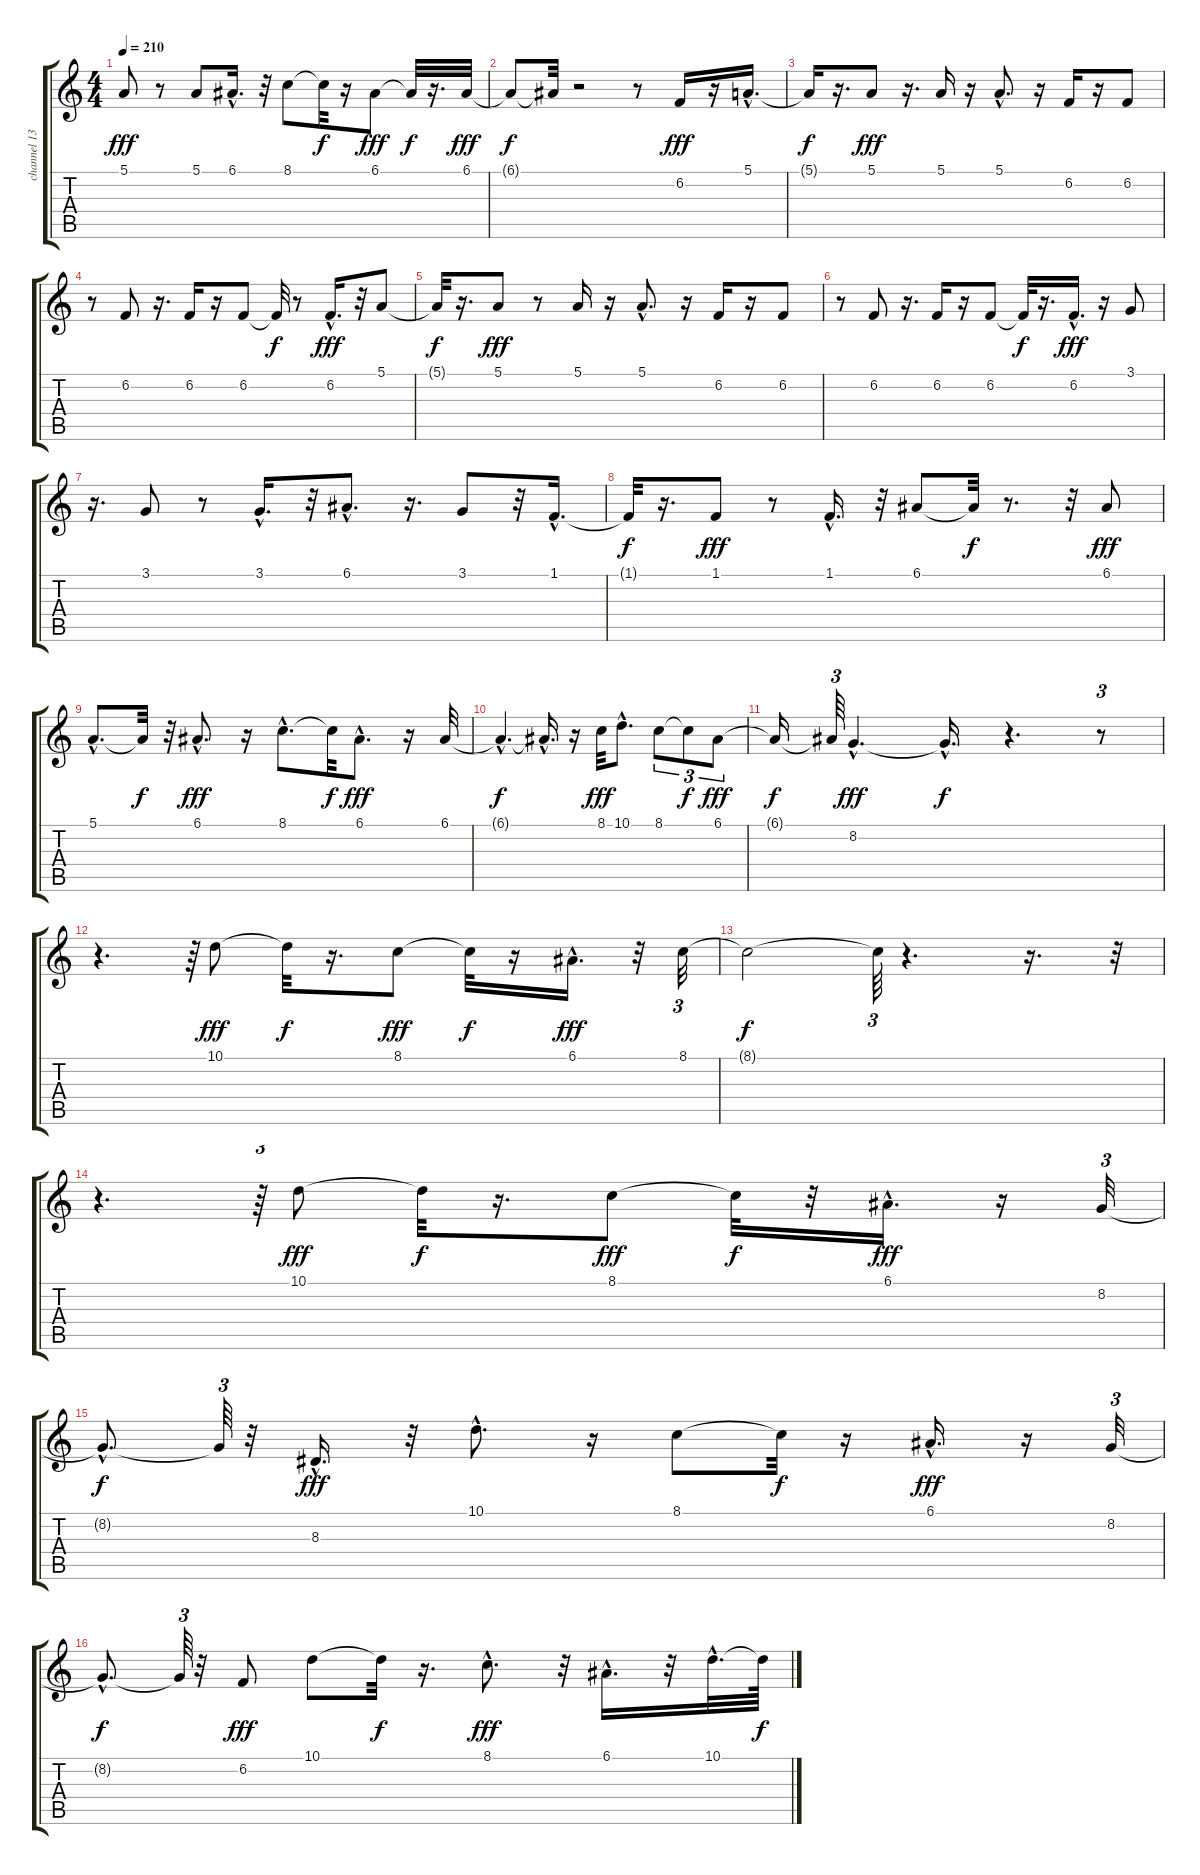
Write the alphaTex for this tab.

\track ("channel 13          " "channel 13") {instrument piccolo}
\staff {score tabs}
\tuning (E4 B3 G3 D3 A2 E2) {hide}
\ts (4 4)
\tempo 210
\clef g2
\ks c
5.1.8{dy fff} r.8 5.1.8 6.1{hac}.16{d} r.32 8.1.8 8.1{t}.32{dy f} r.16 6.1.8{dy fff} 6.1{t}.32{dy f} r.16{d} 6.1.32{dy fff} |
6.1{t}.8{dy f} 6.1{t}.32 r.2 r.8 6.2.16{dy fff} r.16 5.1{hac}.16{d} |
5.1{t}.16{dy f} r.16{d} 5.1.8{dy fff} r.16{d} 5.1.16 r.16 5.1{hac}.8{d} r.16 6.2.16 r.16 6.2.8 |
r.8 6.2.8 r.16{d} 6.2.16 r.16 6.2.8 6.2{t}.32{dy f} r.8 6.2{hac}.16{d dy fff} r.32 5.1.8 |
5.1{t}.32{dy f} r.16{d} 5.1.8{dy fff} r.8 5.1.16 r.16 5.1{hac}.8{d} r.16 6.2.16 r.16 6.2.8 |
r.8 6.2.8 r.16{d} 6.2.16 r.16 6.2.8 6.2{t}.32{dy f} r.16{d} 6.2{hac}.16{d dy fff} r.16 3.1.8 |
r.16{d} 3.1.8 r.8 3.1{hac}.16{d} r.32 6.1{hac}.8{d} r.16{d} 3.1.8 r.32 1.1{hac}.16{d} |
1.1{t}.32{dy f} r.16{d} 1.1.8{dy fff} r.8 1.1{hac}.16{d} r.32 6.1.8 6.1{t}.32{dy f} r.8{d} r.32 6.1.8{dy fff} |
5.1{hac}.8{d} 5.1{t}.32{dy f} r.32 6.1{hac}.8{d dy fff} r.16 8.1{hac}.8{d} 8.1{t}.32{dy f} 6.1{hac}.8{d dy fff} r.16 6.1.32 |
6.1{hac t}.4{d dy f} 6.1{hac t}.16{d} r.16 8.1.32{dy fff} 10.1{hac}.8{d} 8.1.8{tu (3 2)} 8.1{t}.8{tu (3 2) dy f} 6.1.8{tu (3 2) dy fff} |
6.1{t}.16{dy f} 6.1{t}.64{tu (3 2)} 8.2{hac}.4{d dy fff} 8.2{hac t}.16{d dy f} r.4{d} r.8{tu (3 2)} |
r.4{d} r.64{tu (3 2)} 10.1.8{dy fff} 10.1{t}.32{dy f} r.16{d} 8.1.8{dy fff} 8.1{t}.32{dy f} r.16 6.1{hac}.16{d dy fff} r.32 8.1.32{tu (3 2)} |
8.1{t}.2{dy f} 8.1{t}.64{tu (3 2)} r.4{d} r.16{d} r.32{tu (3 2)} |
r.4{d} r.64{tu (3 2)} 10.1.8{dy fff} 10.1{t}.32{dy f} r.16{d} 8.1.8{dy fff} 8.1{t}.32{dy f} r.32 6.1{hac}.16{d dy fff} r.16 8.2.32{tu (3 2)} |
8.2{hac t}.8{d dy f} 8.2{t}.64{tu (3 2)} r.32 8.3{hac}.16{d dy fff} r.32 10.1{hac}.8{d} r.16 8.1.8 8.1{t}.32{dy f} r.16 6.1{hac}.16{d dy fff} r.16 8.2.32{tu (3 2)} |
8.2{hac t}.8{d dy f} 8.2{t}.64{tu (3 2)} r.32 6.2.8{dy fff} 10.1.8 10.1{t}.32{dy f} r.16{d} 8.1{hac}.8{d dy fff} r.32 6.1{hac}.16{d} r.32 10.1{hac}.32{d} 10.1{t}.64{dy f}
